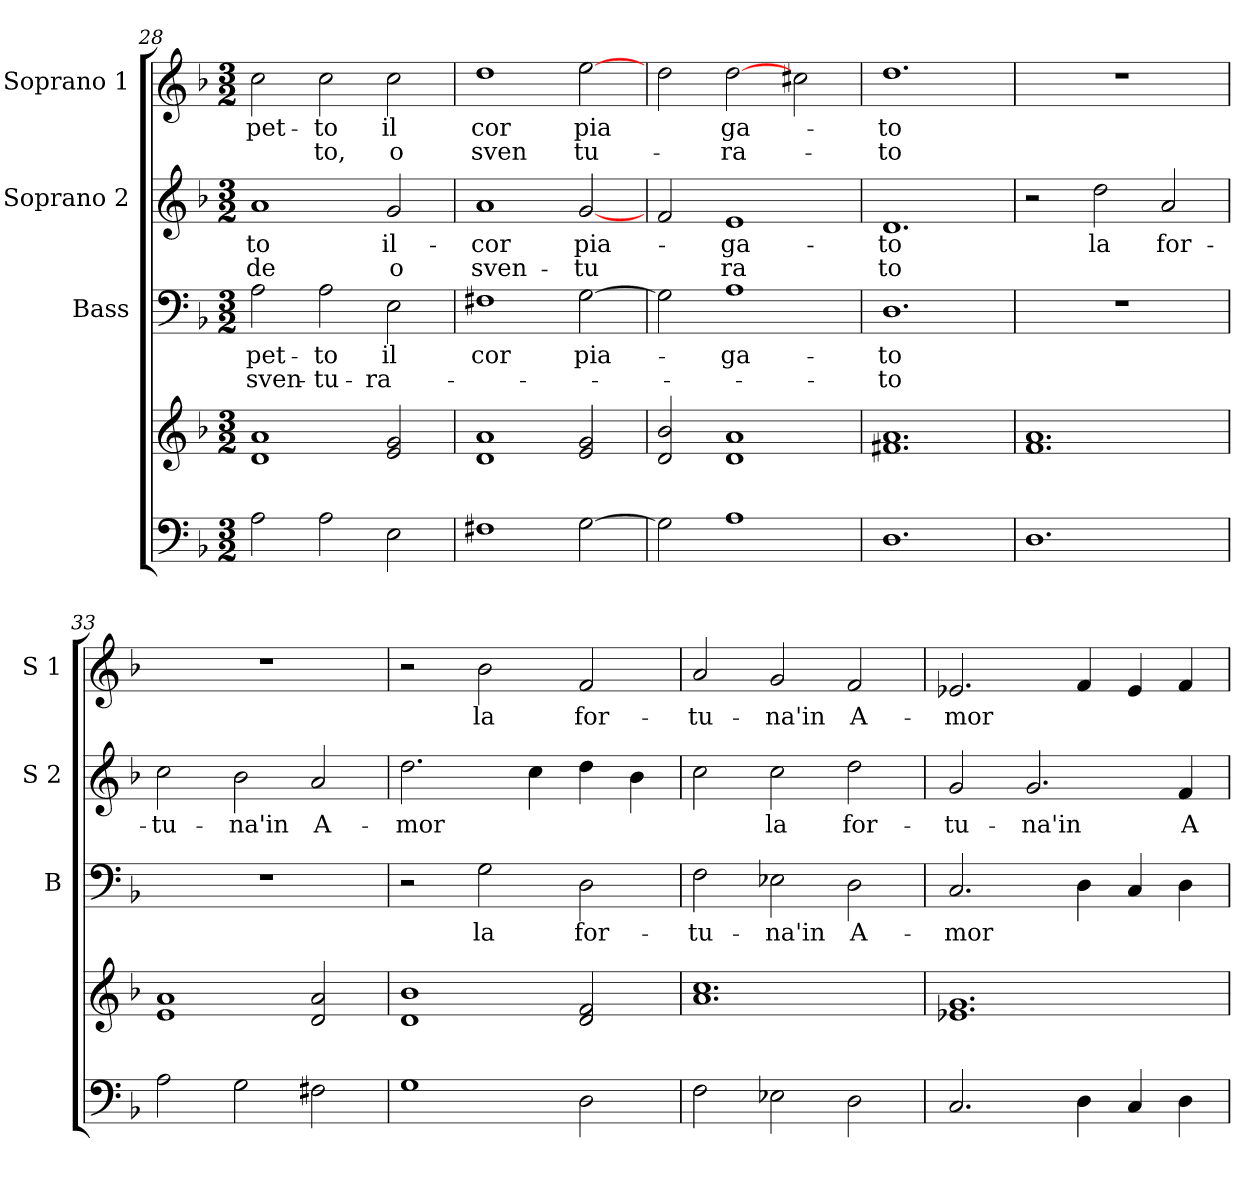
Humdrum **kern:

**kern	**kern	**kern	**text	**text	**kern	**text	**text	**kern	**text	**text
*part4	*part4	*part3	*part3	*part3	*part2	*part2	*part2	*part1	*part1	*part1
*staff5	*staff4	*staff3	*staff3	*staff3	*staff2	*staff2	*staff2	*staff1	*staff1	*staff1
*	*	*I"Bass	*	*	*I"Soprano 2	*	*	*I"Soprano 1	*	*
*	*	*I'B	*	*	*I'S 2	*	*	*I'S 1	*	*
*clefF4	*clefG2	*clefF4	*	*	*clefG2	*	*	*clefG2	*	*
*k[b-]	*k[b-]	*k[b-]	*	*	*k[b-]	*	*	*k[b-]	*	*
*F:	*F:	*F:	*	*	*F:	*	*	*F:	*	*
*M3/2	*M3/2	*M3/2	*	*	*M3/2	*	*	*M3/2	*	*
=28	=28	=28	=28	=28	=28	=28	=28	=28	=28	=28
2A\	1d 1a	2A\	pet-	sven-	1a	-to	-de	2cc\	-pet-	.
2A\	.	2A\	-to	-tu-	.	.	.	2cc\	-to	-to,
2E\	2e/ 2g/	2E\	il	-ra-	2g/	il-	o	2cc\	il	o
=29	=29	=29	=29	=29	=29	=29	=29	=29	=29	=29
1F#X	1d 1a	1F#X	cor	.	1a	-cor	sven-	1dd	cor	sven
[2G\	2e/ 2g/	[2G\	pia-	.	[2g/	pia-	-tu	[2ee\	pia	tu-
=30	=30	=30	=30	=30	=30	=30	=30	=30	=30	=30
2G\]	2d/ 2b-/	2G\]	.	.	2f/	.	.	2dd\	.	.
1A	1d 1a	1A	-ga-	.	1e	-ga-	ra	[2dd\	ga-	-ra-
.	.	.	.	.	.	.	.	2cc#X\	.	.
!!LO:PB:g=z
=31	=31	=31	=31	=31	=31	=31	=31	=31	=31	=31
1.D	1.f#X 1.a	1.D	-to	-to	1.d	-to	to	1.dd	-to	-to
=32	=32	=32	=32	=32	=32	=32	=32	=32	=32	=32
1.D	1.f 1.a	1.r	.	.	2r	.	.	1.r	.	.
.	.	.	.	.	2dd\	la	.	.	.	.
.	.	.	.	.	2a/	for-	.	.	.	.
=33	=33	=33	=33	=33	=33	=33	=33	=33	=33	=33
2A\	1e 1a	1.r	.	.	2cc\	-tu-	.	1.r	.	.
2G\	.	.	.	.	2b-\	-na'in	.	.	.	.
2F#X\	2d/ 2a/	.	.	.	2a/	A-	.	.	.	.
=34	=34	=34	=34	=34	=34	=34	=34	=34	=34	=34
1G	1d 1b-	2r	.	.	2.dd\	-mor	.	2r	.	.
.	.	2G\	la	.	.	.	.	2b-\	la	.
.	.	.	.	.	4cc\	.	.	.	.	.
2D\	2d/ 2f/	2D\	for-	.	4dd\	.	.	2f/	for-	.
.	.	.	.	.	4b-\	.	.	.	.	.
=35	=35	=35	=35	=35	=35	=35	=35	=35	=35	=35
2F\	1.a 1.cc	2F\	-tu-	.	2cc\	.	.	2a/	-tu-	.
2E-X\	.	2E-X\	-na'in	.	2cc\	la	.	2g/	-na'in	.
2D\	.	2D\	A-	.	2dd\	for-	.	2f/	A-	.
=36	=36	=36	=36	=36	=36	=36	=36	=36	=36	=36
2.C/	1.e-X 1.g	2.C/	-mor	.	2g/	-tu-	.	2.e-X/	-mor	.
.	.	.	.	.	2.g/	-na'in	.	.	.	.
4D\	.	4D\	.	.	.	.	.	4f/	.	.
4C/	.	4C/	.	.	.	.	.	4e-/	.	.
4D\	.	4D\	.	.	4f/	A-	.	4f/	.	.
=	=	=	=	=	=	=	=	=	=	=
*-	*-	*-	*-	*-	*-	*-	*-	*-	*-	*-
